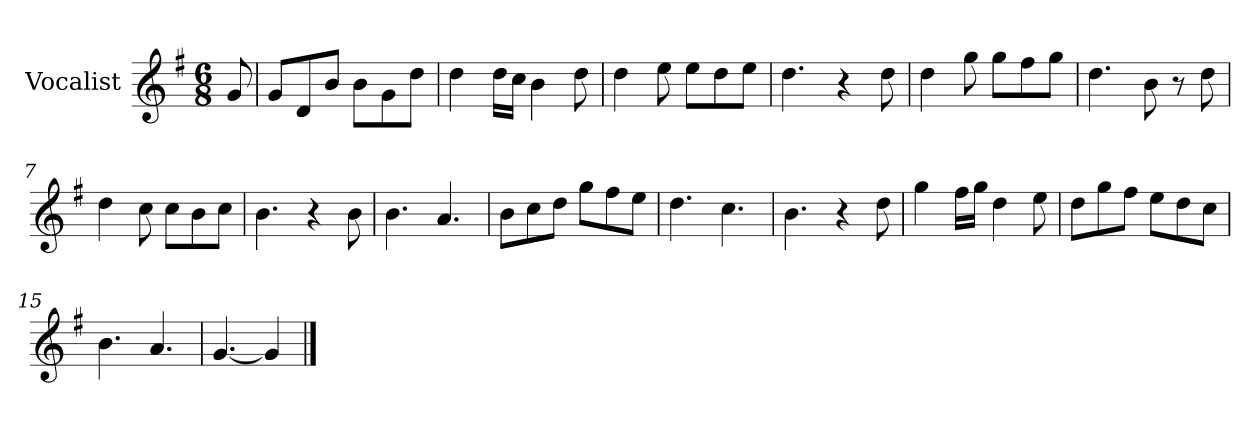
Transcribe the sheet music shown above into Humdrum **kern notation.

**kern
*part1
*staff1
*I"Vocalist
*k[f#]
*G:
*M6/8
=
8g
=1
8gL
8d
8bJ
8bL
8g
8ddJ
=2
4dd
16ddLL
16ccJJ
4b
8dd
=3
4dd
8ee
8eeL
8dd
8eeJ
=4
4.dd
4r
8dd
=5
4dd
8gg
8ggL
8ff#
8ggJ
=6
4.dd
8b
8r
8dd
=7
4dd
8cc
8ccL
8b
8ccJ
=8
4.b
4r
8b
=9
4.b
4.a
=10
8bL
8cc
8ddJ
8ggL
8ff#
8eeJ
=11
4.dd
4.cc
=12
4.b
4r
8dd
=13
4gg
16ff#LL
16ggJJ
4dd
8ee
=14
8ddL
8gg
8ff#J
8eeL
8dd
8ccJ
=15
4.b
4.a
=16
[4.g
4g]
==
*-
